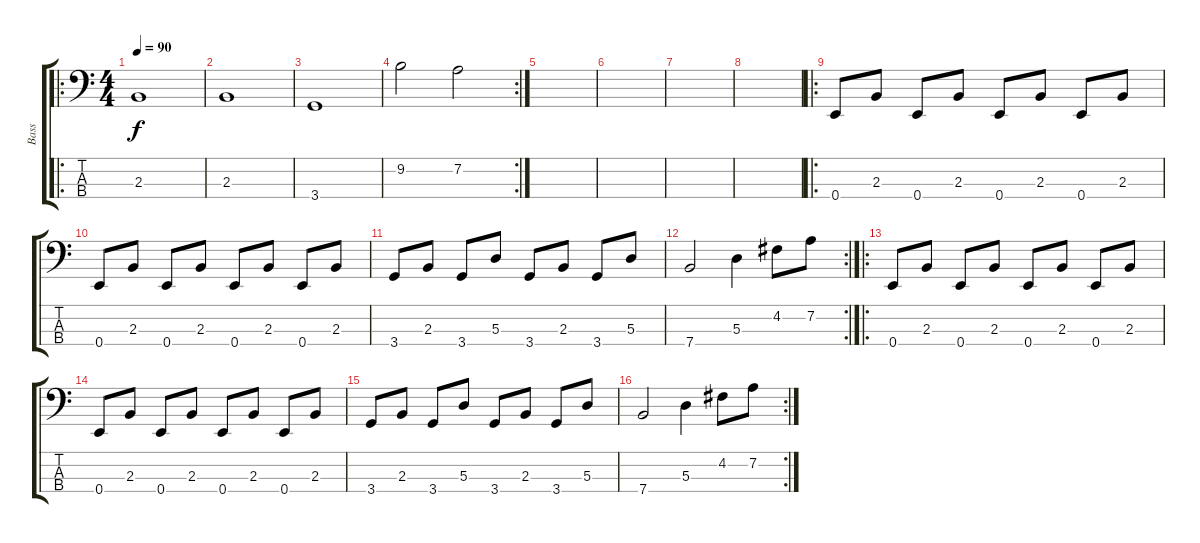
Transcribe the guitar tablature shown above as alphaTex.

\track ("Bass" "Bass") {instrument fretlessbass}
\staff {score tabs}
\tuning (G2 D2 A1 E1) {hide}
\ro
\ts (4 4)
\tempo 90
\clef f4
\ks c
2.3.1{dy f} |
2.3.1 |
3.4.1 |
\rc 2
9.2.2 7.2.2 |
|
|
|
|
\ro
0.4.8 2.3.8 0.4.8 2.3.8 0.4.8 2.3.8 0.4.8 2.3.8 |
0.4.8 2.3.8 0.4.8 2.3.8 0.4.8 2.3.8 0.4.8 2.3.8 |
3.4.8 2.3.8 3.4.8 5.3.8 3.4.8 2.3.8 3.4.8 5.3.8 |
\rc 2
7.4.2 5.3.4 4.2.8 7.2.8 |
\ro
0.4.8 2.3.8 0.4.8 2.3.8 0.4.8 2.3.8 0.4.8 2.3.8 |
0.4.8 2.3.8 0.4.8 2.3.8 0.4.8 2.3.8 0.4.8 2.3.8 |
3.4.8 2.3.8 3.4.8 5.3.8 3.4.8 2.3.8 3.4.8 5.3.8 |
\rc 2
7.4.2 5.3.4 4.2.8 7.2.8
